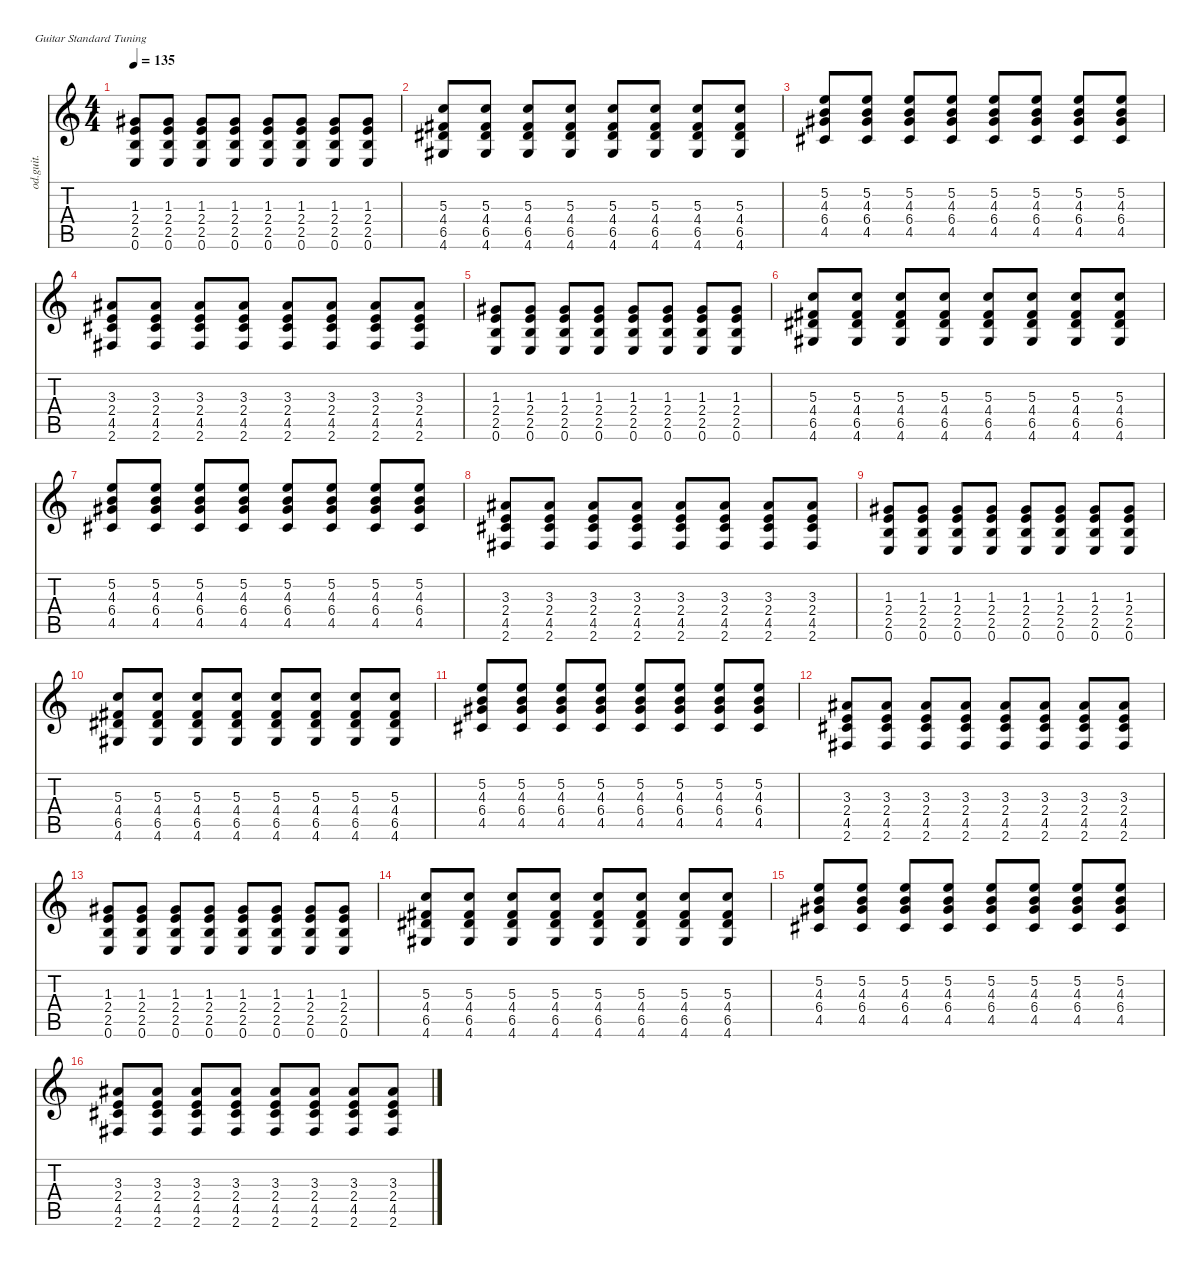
\defaultSystemsLayout 4
\hideDynamics
\bracketExtendMode nobrackets
\otherSystemsTrackNameOrientation horizontal
\track ("Ритм" "od.guit.") {instrument overdrivenguitar}
\staff {score tabs}
\tuning (E4 B3 G3 D3 A2 E2)
\ts (4 4)
\tempo 135
\clef g2
\ks c
(0.6 2.5 2.4 1.3{acc #}).8{dy mf beam Up} (0.6 2.5 2.4 1.3{acc #}).8{beam Up} (0.6 2.5 2.4 1.3{acc #}).8{beam Up} (0.6 2.5 2.4 1.3{acc #}).8{beam Up} (0.6 2.5 2.4 1.3{acc #}).8{beam Up} (0.6 2.5 2.4 1.3{acc #}).8{beam Up} (0.6 2.5 2.4 1.3{acc #}).8{beam Up} (0.6 2.5 2.4 1.3{acc #}).8{beam Up} |
(4.6{acc #} 6.5{acc #} 4.4{acc #} 5.3).8{beam Up} (4.6{acc #} 6.5{acc #} 4.4{acc #} 5.3).8{beam Up} (4.6{acc #} 6.5{acc #} 4.4{acc #} 5.3).8{beam Up} (4.6{acc #} 6.5{acc #} 4.4{acc #} 5.3).8{beam Up} (4.6{acc #} 6.5{acc #} 4.4{acc #} 5.3).8{beam Up} (4.6{acc #} 6.5{acc #} 4.4{acc #} 5.3).8{beam Up} (4.6{acc #} 6.5{acc #} 4.4{acc #} 5.3).8{beam Up} (4.6{acc #} 6.5{acc #} 4.4{acc #} 5.3).8{beam Up} |
(4.5{acc #} 6.4{acc #} 4.3 5.2).8{beam Up} (4.5{acc #} 6.4{acc #} 4.3 5.2).8{beam Up} (4.5{acc #} 6.4{acc #} 4.3 5.2).8{beam Up} (4.5{acc #} 6.4{acc #} 4.3 5.2).8{beam Up} (4.5{acc #} 6.4{acc #} 4.3 5.2).8{beam Up} (4.5{acc #} 6.4{acc #} 4.3 5.2).8{beam Up} (4.5{acc #} 6.4{acc #} 4.3 5.2).8{beam Up} (4.5{acc #} 6.4{acc #} 4.3 5.2).8{beam Up} |
(2.6{acc #} 4.5{acc #} 2.4 3.3{acc #}).8{beam Up} (2.6{acc #} 4.5{acc #} 2.4 3.3{acc #}).8{beam Up} (2.6{acc #} 4.5{acc #} 2.4 3.3{acc #}).8{beam Up} (2.6{acc #} 4.5{acc #} 2.4 3.3{acc #}).8{beam Up} (2.6{acc #} 4.5{acc #} 2.4 3.3{acc #}).8{beam Up} (2.6{acc #} 4.5{acc #} 2.4 3.3{acc #}).8{beam Up} (2.6{acc #} 4.5{acc #} 2.4 3.3{acc #}).8{beam Up} (2.6{acc #} 4.5{acc #} 2.4 3.3{acc #}).8{beam Up} |
(0.6 2.5 2.4 1.3{acc #}).8{beam Up} (0.6 2.5 2.4 1.3{acc #}).8{beam Up} (0.6 2.5 2.4 1.3{acc #}).8{beam Up} (0.6 2.5 2.4 1.3{acc #}).8{beam Up} (0.6 2.5 2.4 1.3{acc #}).8{beam Up} (0.6 2.5 2.4 1.3{acc #}).8{beam Up} (0.6 2.5 2.4 1.3{acc #}).8{beam Up} (0.6 2.5 2.4 1.3{acc #}).8{beam Up} |
(4.6{acc #} 6.5{acc #} 4.4{acc #} 5.3).8{beam Up} (4.6{acc #} 6.5{acc #} 4.4{acc #} 5.3).8{beam Up} (4.6{acc #} 6.5{acc #} 4.4{acc #} 5.3).8{beam Up} (4.6{acc #} 6.5{acc #} 4.4{acc #} 5.3).8{beam Up} (4.6{acc #} 6.5{acc #} 4.4{acc #} 5.3).8{beam Up} (4.6{acc #} 6.5{acc #} 4.4{acc #} 5.3).8{beam Up} (4.6{acc #} 6.5{acc #} 4.4{acc #} 5.3).8{beam Up} (4.6{acc #} 6.5{acc #} 4.4{acc #} 5.3).8{beam Up} |
(4.5{acc #} 6.4{acc #} 4.3 5.2).8{beam Up} (4.5{acc #} 6.4{acc #} 4.3 5.2).8{beam Up} (4.5{acc #} 6.4{acc #} 4.3 5.2).8{beam Up} (4.5{acc #} 6.4{acc #} 4.3 5.2).8{beam Up} (4.5{acc #} 6.4{acc #} 4.3 5.2).8{beam Up} (4.5{acc #} 6.4{acc #} 4.3 5.2).8{beam Up} (4.5{acc #} 6.4{acc #} 4.3 5.2).8{beam Up} (4.5{acc #} 6.4{acc #} 4.3 5.2).8{beam Up} |
(2.6{acc #} 4.5{acc #} 2.4 3.3{acc #}).8{beam Up} (2.6{acc #} 4.5{acc #} 2.4 3.3{acc #}).8{beam Up} (2.6{acc #} 4.5{acc #} 2.4 3.3{acc #}).8{beam Up} (2.6{acc #} 4.5{acc #} 2.4 3.3{acc #}).8{beam Up} (2.6{acc #} 4.5{acc #} 2.4 3.3{acc #}).8{beam Up} (2.6{acc #} 4.5{acc #} 2.4 3.3{acc #}).8{beam Up} (2.6{acc #} 4.5{acc #} 2.4 3.3{acc #}).8{beam Up} (2.6{acc #} 4.5{acc #} 2.4 3.3{acc #}).8{beam Up} |
(0.6 2.5 2.4 1.3{acc #}).8{beam Up} (0.6 2.5 2.4 1.3{acc #}).8{beam Up} (0.6 2.5 2.4 1.3{acc #}).8{beam Up} (0.6 2.5 2.4 1.3{acc #}).8{beam Up} (0.6 2.5 2.4 1.3{acc #}).8{beam Up} (0.6 2.5 2.4 1.3{acc #}).8{beam Up} (0.6 2.5 2.4 1.3{acc #}).8{beam Up} (0.6 2.5 2.4 1.3{acc #}).8{beam Up} |
(4.6{acc #} 6.5{acc #} 4.4{acc #} 5.3).8{beam Up} (4.6{acc #} 6.5{acc #} 4.4{acc #} 5.3).8{beam Up} (4.6{acc #} 6.5{acc #} 4.4{acc #} 5.3).8{beam Up} (4.6{acc #} 6.5{acc #} 4.4{acc #} 5.3).8{beam Up} (4.6{acc #} 6.5{acc #} 4.4{acc #} 5.3).8{beam Up} (4.6{acc #} 6.5{acc #} 4.4{acc #} 5.3).8{beam Up} (4.6{acc #} 6.5{acc #} 4.4{acc #} 5.3).8{beam Up} (4.6{acc #} 6.5{acc #} 4.4{acc #} 5.3).8{beam Up} |
(4.5{acc #} 6.4{acc #} 4.3 5.2).8{beam Up} (4.5{acc #} 6.4{acc #} 4.3 5.2).8{beam Up} (4.5{acc #} 6.4{acc #} 4.3 5.2).8{beam Up} (4.5{acc #} 6.4{acc #} 4.3 5.2).8{beam Up} (4.5{acc #} 6.4{acc #} 4.3 5.2).8{beam Up} (4.5{acc #} 6.4{acc #} 4.3 5.2).8{beam Up} (4.5{acc #} 6.4{acc #} 4.3 5.2).8{beam Up} (4.5{acc #} 6.4{acc #} 4.3 5.2).8{beam Up} |
(2.6{acc #} 4.5{acc #} 2.4 3.3{acc #}).8{beam Up} (2.6{acc #} 4.5{acc #} 2.4 3.3{acc #}).8{beam Up} (2.6{acc #} 4.5{acc #} 2.4 3.3{acc #}).8{beam Up} (2.6{acc #} 4.5{acc #} 2.4 3.3{acc #}).8{beam Up} (2.6{acc #} 4.5{acc #} 2.4 3.3{acc #}).8{beam Up} (2.6{acc #} 4.5{acc #} 2.4 3.3{acc #}).8{beam Up} (2.6{acc #} 4.5{acc #} 2.4 3.3{acc #}).8{beam Up} (2.6{acc #} 4.5{acc #} 2.4 3.3{acc #}).8{beam Up} |
(0.6 2.5 2.4 1.3{acc #}).8{beam Up} (0.6 2.5 2.4 1.3{acc #}).8{beam Up} (0.6 2.5 2.4 1.3{acc #}).8{beam Up} (0.6 2.5 2.4 1.3{acc #}).8{beam Up} (0.6 2.5 2.4 1.3{acc #}).8{beam Up} (0.6 2.5 2.4 1.3{acc #}).8{beam Up} (0.6 2.5 2.4 1.3{acc #}).8{beam Up} (0.6 2.5 2.4 1.3{acc #}).8{beam Up} |
(4.6{acc #} 6.5{acc #} 4.4{acc #} 5.3).8{beam Up} (4.6{acc #} 6.5{acc #} 4.4{acc #} 5.3).8{beam Up} (4.6{acc #} 6.5{acc #} 4.4{acc #} 5.3).8{beam Up} (4.6{acc #} 6.5{acc #} 4.4{acc #} 5.3).8{beam Up} (4.6{acc #} 6.5{acc #} 4.4{acc #} 5.3).8{beam Up} (4.6{acc #} 6.5{acc #} 4.4{acc #} 5.3).8{beam Up} (4.6{acc #} 6.5{acc #} 4.4{acc #} 5.3).8{beam Up} (4.6{acc #} 6.5{acc #} 4.4{acc #} 5.3).8{beam Up} |
(4.5{acc #} 6.4{acc #} 4.3 5.2).8{beam Up} (4.5{acc #} 6.4{acc #} 4.3 5.2).8{beam Up} (4.5{acc #} 6.4{acc #} 4.3 5.2).8{beam Up} (4.5{acc #} 6.4{acc #} 4.3 5.2).8{beam Up} (4.5{acc #} 6.4{acc #} 4.3 5.2).8{beam Up} (4.5{acc #} 6.4{acc #} 4.3 5.2).8{beam Up} (4.5{acc #} 6.4{acc #} 4.3 5.2).8{beam Up} (4.5{acc #} 6.4{acc #} 4.3 5.2).8{beam Up} |
(2.6{acc #} 4.5{acc #} 2.4 3.3{acc #}).8{beam Up} (2.6{acc #} 4.5{acc #} 2.4 3.3{acc #}).8{beam Up} (2.6{acc #} 4.5{acc #} 2.4 3.3{acc #}).8{beam Up} (2.6{acc #} 4.5{acc #} 2.4 3.3{acc #}).8{beam Up} (2.6{acc #} 4.5{acc #} 2.4 3.3{acc #}).8{beam Up} (2.6{acc #} 4.5{acc #} 2.4 3.3{acc #}).8{beam Up} (2.6{acc #} 4.5{acc #} 2.4 3.3{acc #}).8{beam Up} (2.6{acc #} 4.5{acc #} 2.4 3.3{acc #}).8{beam Up}
